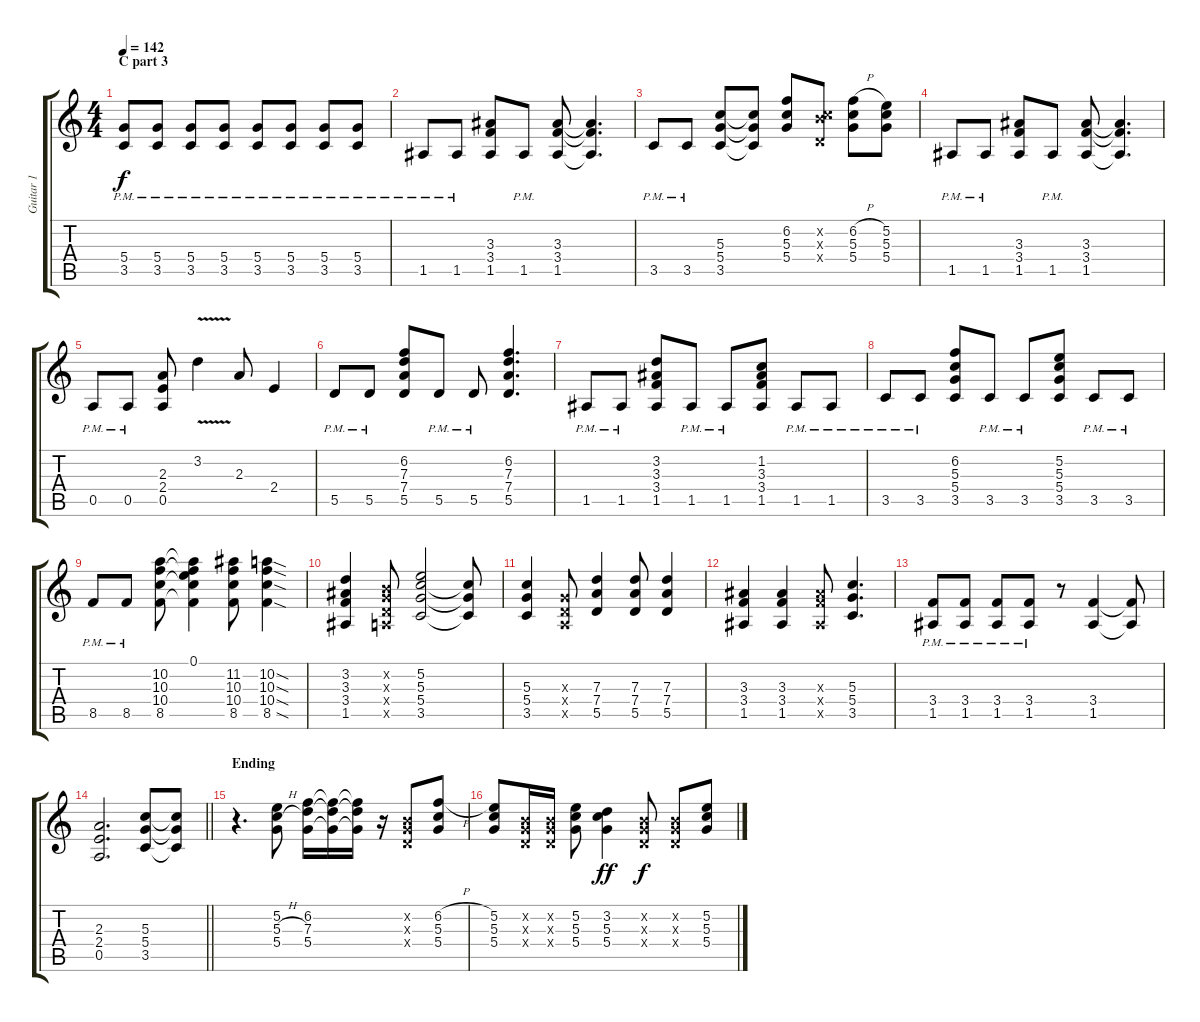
\track ("Guitar 1" "Guitar 1") {instrument distortionguitar}
\staff {score tabs}
\tuning (E4 B3 G3 D3 A2 E2) {hide}
\ts (4 4)
\section ("" "C part 3")
\tempo 142
\clef g2
\ks c
(5.4{pm} 3.5{pm}).8{dy f} (5.4{pm} 3.5{pm}).8 (5.4{pm} 3.5{pm}).8 (5.4{pm} 3.5{pm}).8 (5.4{pm} 3.5{pm}).8 (5.4{pm} 3.5{pm}).8 (5.4{pm} 3.5{pm}).8 (5.4{pm} 3.5{pm}).8 |
1.5{pm}.8 1.5{pm}.8 (3.3 3.4 1.5).8 1.5{pm}.8 (3.3 3.4 1.5).8 (3.3{t} 3.4{t} 1.5{t}).4{d} |
3.5{pm}.8 3.5{pm}.8 (5.3 5.4 3.5).8 (5.3{t} 5.4{t} 3.5{t}).8 (6.2 5.3 5.4).8 (0.2{x} 5.3{x} 0.4{x}).8 (6.2{h} 5.3 5.4).8 (5.2 5.3 5.4).8 |
1.5{pm}.8 1.5{pm}.8 (3.3 3.4 1.5).8 1.5{pm}.8 (3.3 3.4 1.5).8 (3.3{t} 3.4{t} 1.5{t}).4{d} |
0.5{pm}.8 0.5{pm}.8 (2.3 2.4 0.5).8 3.2{v}.4 2.3.8 2.4.4 |
5.5{pm}.8 5.5{pm}.8 (6.2 7.3 7.4 5.5).8 5.5{pm}.8 5.5{pm}.8 (6.2 7.3 7.4 5.5).4{d} |
1.5{pm}.8 1.5{pm}.8 (3.2 3.3 3.4 1.5).8 1.5{pm}.8 1.5{pm}.8 (1.2 3.3 3.4 1.5).8 1.5{pm}.8 1.5{pm}.8 |
3.5{pm}.8 3.5{pm}.8 (6.2 5.3 5.4 3.5).8 3.5{pm}.8 3.5{pm}.8 (5.2 5.3 5.4 3.5).8 3.5{pm}.8 3.5{pm}.8 |
8.5{pm}.8 8.5{pm}.8 (10.2 10.3 10.4 8.5).8 (0.1 10.2{t} 10.3{t} 10.4{t} 8.5{t}).4 (11.2 10.3 10.4 8.5).8 (10.2{sod} 10.3{sod} 10.4{sod} 8.5{sod}).4 |
(3.2 3.3 3.4 1.5).4 (0.2{x} 0.3{x} 0.4{x} 0.5{x}).8 (5.2 5.3 5.4 3.5).2 (5.3{t} 5.4{t} 3.5{t}).8 |
(5.3 5.4 3.5).4 (0.3{x} 0.4{x} 0.5{x}).8 (7.3 7.4 5.5).4 (7.3 7.4 5.5).8 (7.3 7.4 5.5).4 |
(3.3 3.4 1.5).4 (3.3 3.4 1.5).4 (3.3{x} 3.4{x} 1.5{x}).8 (5.3 5.4 3.5).4{d} |
(3.4{pm} 1.5{pm}).8 (3.4{pm} 1.5{pm}).8 (3.4{pm} 1.5{pm}).8 (3.4{pm} 1.5{pm}).8 r.8 (3.4 1.5).4 (3.4{t} 1.5{t}).8 |
\barLineRight lightlight
(2.3 2.4 0.5).2{d} (5.3 5.4 3.5).8 (5.3{t} 5.4{t} 3.5{t}).8 |
\section ("" "Ending")
r.4{d} (5.2 5.3{h} 5.4).8 (6.2 7.3 5.4).16 (6.2{t} 7.3{t} 5.4{t}).16 (6.2{t} 7.3{t} 5.4{t}).16 r.16 (0.2{x} 0.3{x} 0.4{x}).8 (6.2{h} 5.3 5.4).8 |
(5.2 5.3 5.4).8 (0.2{x} 0.3{x} 0.4{x}).16 (0.2{x} 0.3{x} 0.4{x}).16 (5.2 5.3 5.4).8 (3.2 5.3 5.4).4{dy ff} (0.2{x} 0.3{x} 0.4{x}).8{dy f} (0.2{x} 0.3{x} 0.4{x}).8 (5.2 5.3 5.4).8
